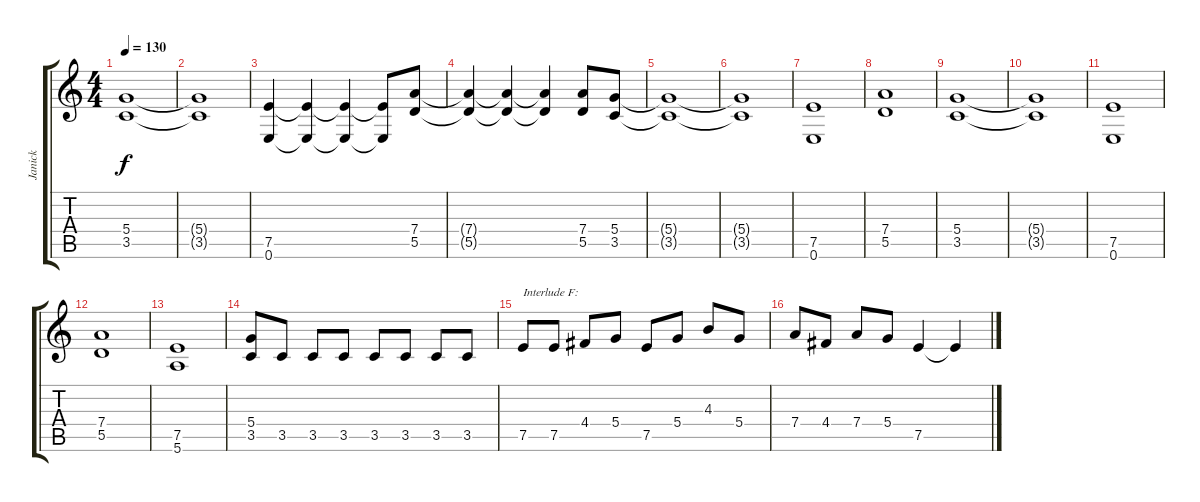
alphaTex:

\track ("Janick" "Janick") {instrument distortionguitar}
\staff {score tabs}
\tuning (E4 B3 G3 D3 A2 E2) {hide}
\ts (4 4)
\tempo 130
\clef g2
\ks c
(5.4 3.5).1{dy f} |
(5.4{t} 3.5{t}).1 |
(7.5 0.6).4 (7.5{t} 0.6{t}).4 (7.5{t} 0.6{t}).4 (7.5{t} 0.6{t}).8 (7.4 5.5).8 |
(7.4{t} 5.5{t}).4 (7.4{t} 5.5{t}).4 (7.4{t} 5.5{t}).4 (7.4 5.5).8 (5.4 3.5).8 |
(5.4{t} 3.5{t}).1 |
(5.4{t} 3.5{t}).1 |
(7.5 0.6).1 |
(7.4 5.5).1 |
(5.4 3.5).1 |
(5.4{t} 3.5{t}).1 |
(7.5 0.6).1 |
(7.4 5.5).1 |
(7.5 5.6).1 |
(5.4 3.5).8 3.5.8 3.5.8 3.5.8 3.5.8 3.5.8 3.5.8 3.5.8 |
7.5.8{txt "Interlude F:" volume 16 instrument distortionguitar} 7.5.8 4.4.8 5.4.8 7.5.8 5.4.8 4.3.8 5.4.8 |
7.4.8 4.4.8 7.4.8 5.4.8 7.5.4 7.5{t}.4
